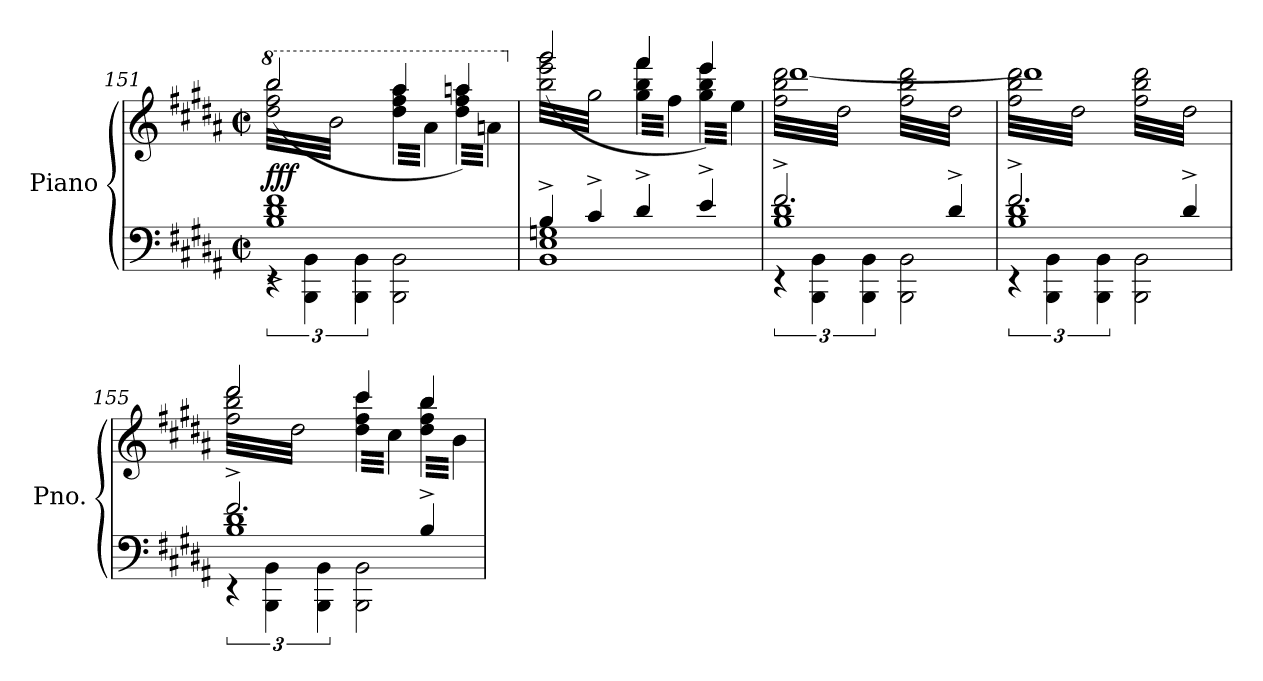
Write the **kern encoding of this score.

**kern	**kern	**dynam
*part1	*part1	*part1
*staff2	*staff1	*staff1/2
*I"Piano	*	*
*I'Pno.	*	*
!!LO:LB:g=z
*clefF4	*clefG2	*
*k[f#c#g#d#a#]	*k[f#c#g#d#a#]	*
*M2/2	*M2/2	*
*met(c|)	*met(c|)	*
*MM150	*MM150	*
=151	=151	=151
*^	*	*
*	*	*8va	*
*	*	*^	*
!	!	!	!	!LO:DY:b
*	*	*tremolo	*	*
6rEE	1B^ 1d#^ 1f#^	32ddd#\ 32fff#\ 32bbb\LLL	(>2bbb/	fff
.	.	32bb\	.	.
.	.	32ddd#\ 32fff#\ 32bbb\	.	.
.	.	32bb\	.	.
.	.	32ddd#\ 32fff#\ 32bbb\	.	.
.	.	32bb\	.	.
6BBB\ 6BB\	.	.	.	.
.	.	32ddd#\ 32fff#\ 32bbb\	.	.
.	.	32bb\	.	.
.	.	32ddd#\ 32fff#\ 32bbb\	.	.
.	.	32bb\	.	.
.	.	32ddd#\ 32fff#\ 32bbb\	.	.
6BBB\ 6BB\	.	.	.	.
.	.	32bb\	.	.
.	.	32ddd#\ 32fff#\ 32bbb\	.	.
.	.	32bb\	.	.
.	.	32ddd#\ 32fff#\ 32bbb\	.	.
.	.	32bb\JJJ	.	.
2BBB\ 2BB\	.	32ddd#\ 32fff#\ 32aaa#\LLL	4aaa#/	.
.	.	32aa#\	.	.
.	.	32ddd#\ 32fff#\ 32aaa#\	.	.
.	.	32aa#\	.	.
.	.	32ddd#\ 32fff#\ 32aaa#\	.	.
.	.	32aa#\	.	.
.	.	32ddd#\ 32fff#\ 32aaa#\	.	.
.	.	32aa#\JJJ	.	.
.	.	32ddd#\ 32fff#\ 32aaa#\LLL	4aaan/)	.
.	.	32aan\	.	.
.	.	32ddd#\ 32fff#\ 32aaa#\	.	.
.	.	32aan\	.	.
.	.	32ddd#\ 32fff#\ 32aaa#\	.	.
.	.	32aan\	.	.
.	.	32ddd#\ 32fff#\ 32aaa#\	.	.
.	.	32aan\JJJ	.	.
=152	=152	=152	=152	=152
*	*	*X8va	*	*
4B^/	1BB 1E 1Gn	32bb\ 32eee\ 32ggg#\LLL	(>2ggg#/	.
.	.	32gg#\	.	.
.	.	32bb\ 32eee\ 32ggg#\	.	.
.	.	32gg#\	.	.
.	.	32bb\ 32eee\ 32ggg#\	.	.
.	.	32gg#\	.	.
.	.	32bb\ 32eee\ 32ggg#\	.	.
.	.	32gg#\	.	.
4c#i^/	.	32bb\ 32eee\ 32ggg#\	.	.
.	.	32gg#\	.	.
.	.	32bb\ 32eee\ 32ggg#\	.	.
.	.	32gg#\	.	.
.	.	32bb\ 32eee\ 32ggg#\	.	.
.	.	32gg#\	.	.
.	.	32bb\ 32eee\ 32ggg#\	.	.
.	.	32gg#\JJJ	.	.
4d#^/	.	32gg#\ 32bb\ 32fff#\LLL	4fff#/	.
.	.	32ff#\	.	.
.	.	32gg#\ 32bb\ 32fff#\	.	.
.	.	32ff#\	.	.
.	.	32gg#\ 32bb\ 32fff#\	.	.
.	.	32ff#\	.	.
.	.	32gg#\ 32bb\ 32fff#\	.	.
.	.	32ff#\JJJ	.	.
4e^/	.	32gg#\ 32bb\ 32eee\LLL	4eee/)	.
.	.	32ee\	.	.
.	.	32gg#\ 32bb\ 32eee\	.	.
.	.	32ee\	.	.
.	.	32gg#\ 32bb\ 32eee\	.	.
.	.	32ee\	.	.
.	.	32gg#\ 32bb\ 32eee\	.	.
.	.	32ee\JJJ	.	.
=153	=153	=153	=153	=153
*	*^	*	*	*
6rEE	1B 1d#	2.f#^/	32ff#\ 32bb\ 32ddd#\LLL	[1ddd#	.
.	.	.	32dd#\	.	.
.	.	.	32ff#\ 32bb\ 32ddd#\	.	.
.	.	.	32dd#\	.	.
.	.	.	32ff#\ 32bb\ 32ddd#\	.	.
.	.	.	32dd#\	.	.
6BBB\ 6BB\	.	.	.	.	.
.	.	.	32ff#\ 32bb\ 32ddd#\	.	.
.	.	.	32dd#\	.	.
.	.	.	32ff#\ 32bb\ 32ddd#\	.	.
.	.	.	32dd#\	.	.
.	.	.	32ff#\ 32bb\ 32ddd#\	.	.
6BBB\ 6BB\	.	.	.	.	.
.	.	.	32dd#\	.	.
.	.	.	32ff#\ 32bb\ 32ddd#\	.	.
.	.	.	32dd#\	.	.
.	.	.	32ff#\ 32bb\ 32ddd#\	.	.
.	.	.	32dd#\JJJ	.	.
2BBB\ 2BB\	.	.	32ff#\ 32bb\ 32ddd#\LLL	.	.
.	.	.	32dd#\	.	.
.	.	.	32ff#\ 32bb\ 32ddd#\	.	.
.	.	.	32dd#\	.	.
.	.	.	32ff#\ 32bb\ 32ddd#\	.	.
.	.	.	32dd#\	.	.
.	.	.	32ff#\ 32bb\ 32ddd#\	.	.
.	.	.	32dd#\	.	.
.	.	4d#^/	32ff#\ 32bb\ 32ddd#\	.	.
.	.	.	32dd#\	.	.
.	.	.	32ff#\ 32bb\ 32ddd#\	.	.
.	.	.	32dd#\	.	.
.	.	.	32ff#\ 32bb\ 32ddd#\	.	.
.	.	.	32dd#\	.	.
.	.	.	32ff#\ 32bb\ 32ddd#\	.	.
.	.	.	32dd#\JJJ	.	.
=154	=154	=154	=154	=154	=154
6rEE	1B 1d#	2.f#^/	32ff#\ 32bb\ 32ddd#\LLL	1ddd#]	.
.	.	.	32dd#\	.	.
.	.	.	32ff#\ 32bb\ 32ddd#\	.	.
.	.	.	32dd#\	.	.
.	.	.	32ff#\ 32bb\ 32ddd#\	.	.
.	.	.	32dd#\	.	.
6BBB\ 6BB\	.	.	.	.	.
.	.	.	32ff#\ 32bb\ 32ddd#\	.	.
.	.	.	32dd#\	.	.
.	.	.	32ff#\ 32bb\ 32ddd#\	.	.
.	.	.	32dd#\	.	.
.	.	.	32ff#\ 32bb\ 32ddd#\	.	.
6BBB\ 6BB\	.	.	.	.	.
.	.	.	32dd#\	.	.
.	.	.	32ff#\ 32bb\ 32ddd#\	.	.
.	.	.	32dd#\	.	.
.	.	.	32ff#\ 32bb\ 32ddd#\	.	.
.	.	.	32dd#\JJJ	.	.
2BBB\ 2BB\	.	.	32ff#\ 32bb\ 32ddd#\LLL	.	.
.	.	.	32dd#\	.	.
.	.	.	32ff#\ 32bb\ 32ddd#\	.	.
.	.	.	32dd#\	.	.
.	.	.	32ff#\ 32bb\ 32ddd#\	.	.
.	.	.	32dd#\	.	.
.	.	.	32ff#\ 32bb\ 32ddd#\	.	.
.	.	.	32dd#\	.	.
.	.	4d#^/	32ff#\ 32bb\ 32ddd#\	.	.
.	.	.	32dd#\	.	.
.	.	.	32ff#\ 32bb\ 32ddd#\	.	.
.	.	.	32dd#\	.	.
.	.	.	32ff#\ 32bb\ 32ddd#\	.	.
.	.	.	32dd#\	.	.
.	.	.	32ff#\ 32bb\ 32ddd#\	.	.
.	.	.	32dd#\JJJ	.	.
!!LO:PB:g=z	!!
=155	=155	=155	=155	=155	=155
6rEE	1B 1d#	2.f#^/	32ff#\ 32bb\ 32ddd#\LLL	2ddd#/	.
.	.	.	32dd#/	.	.
.	.	.	32ff#\ 32bb\ 32ddd#\	.	.
.	.	.	32dd#/	.	.
.	.	.	32ff#\ 32bb\ 32ddd#\	.	.
.	.	.	32dd#/	.	.
6BBB\ 6BB\	.	.	.	.	.
.	.	.	32ff#\ 32bb\ 32ddd#\	.	.
.	.	.	32dd#/	.	.
.	.	.	32ff#\ 32bb\ 32ddd#\	.	.
.	.	.	32dd#/	.	.
.	.	.	32ff#\ 32bb\ 32ddd#\	.	.
6BBB\ 6BB\	.	.	.	.	.
.	.	.	32dd#/	.	.
.	.	.	32ff#\ 32bb\ 32ddd#\	.	.
.	.	.	32dd#/	.	.
.	.	.	32ff#\ 32bb\ 32ddd#\	.	.
.	.	.	32dd#/JJJ	.	.
2BBB\ 2BB\	.	.	32dd#\ 32ff#\ 32ccc#\LLL	4ccc#/	.
.	.	.	32cc#\	.	.
.	.	.	32dd#\ 32ff#\ 32ccc#\	.	.
.	.	.	32cc#\	.	.
.	.	.	32dd#\ 32ff#\ 32ccc#\	.	.
.	.	.	32cc#\	.	.
.	.	.	32dd#\ 32ff#\ 32ccc#\	.	.
.	.	.	32cc#\JJJ	.	.
.	.	4B^/	32dd#\ 32ff#\ 32bb\LLL	4bb/	.
.	.	.	32b\	.	.
.	.	.	32dd#\ 32ff#\ 32bb\	.	.
.	.	.	32b\	.	.
.	.	.	32dd#\ 32ff#\ 32bb\	.	.
.	.	.	32b\	.	.
.	.	.	32dd#\ 32ff#\ 32bb\	.	.
.	.	.	32b\JJJ	.	.
*	*	*	*Xtremolo	*	*
.	.	.	.	.	.
.	.	.	.	.	.
.	.	.	.	.	.
.	.	.	.	.	.
*v	*v	*v	*	*	*
*	*v	*v	*
=	=	=
*-	*-	*-
